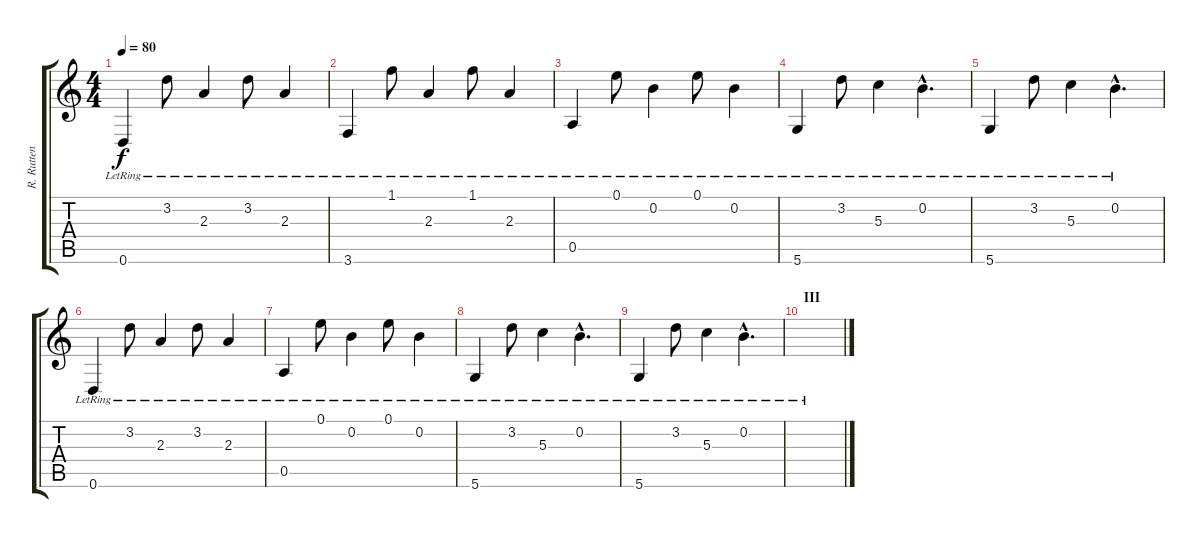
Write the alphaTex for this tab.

\track ("R. Rutten" "R. Rutten") {instrument electricguitarmuted}
\staff {score tabs}
\tuning (E4 B3 G3 D3 A2 D2) {hide}
\ts (4 4)
\tempo 80
\clef g2
\ks c
0.6{lr}.4{dy f instrument electricguitarclean} 3.2{lr}.8 2.3{lr}.4 3.2{lr}.8 2.3{lr}.4 |
3.6{lr}.4{instrument electricguitarclean} 1.1{lr}.8 2.3{lr}.4 1.1{lr}.8 2.3{lr}.4 |
0.5{lr}.4{instrument electricguitarclean} 0.1{lr}.8 0.2{lr}.4 0.1{lr}.8 0.2{lr}.4 |
5.6{lr}.4{instrument electricguitarclean} 3.2{lr}.8 5.3{lr}.4 0.2{hac lr}.4{d} |
5.6{lr}.4{instrument electricguitarclean} 3.2{lr}.8 5.3{lr}.4 0.2{hac lr}.4{d} |
0.6{lr}.4{instrument electricguitarclean} 3.2{lr}.8 2.3{lr}.4 3.2{lr}.8 2.3{lr}.4 |
0.5{lr}.4{instrument electricguitarclean} 0.1{lr}.8 0.2{lr}.4 0.1{lr}.8 0.2{lr}.4 |
5.6{lr}.4{instrument electricguitarclean} 3.2{lr}.8 5.3{lr}.4 0.2{hac lr}.4{d} |
5.6{lr}.4{instrument electricguitarclean} 3.2{lr}.8 5.3{lr}.4 0.2{hac lr}.4{d} |
\section ("" "III")
